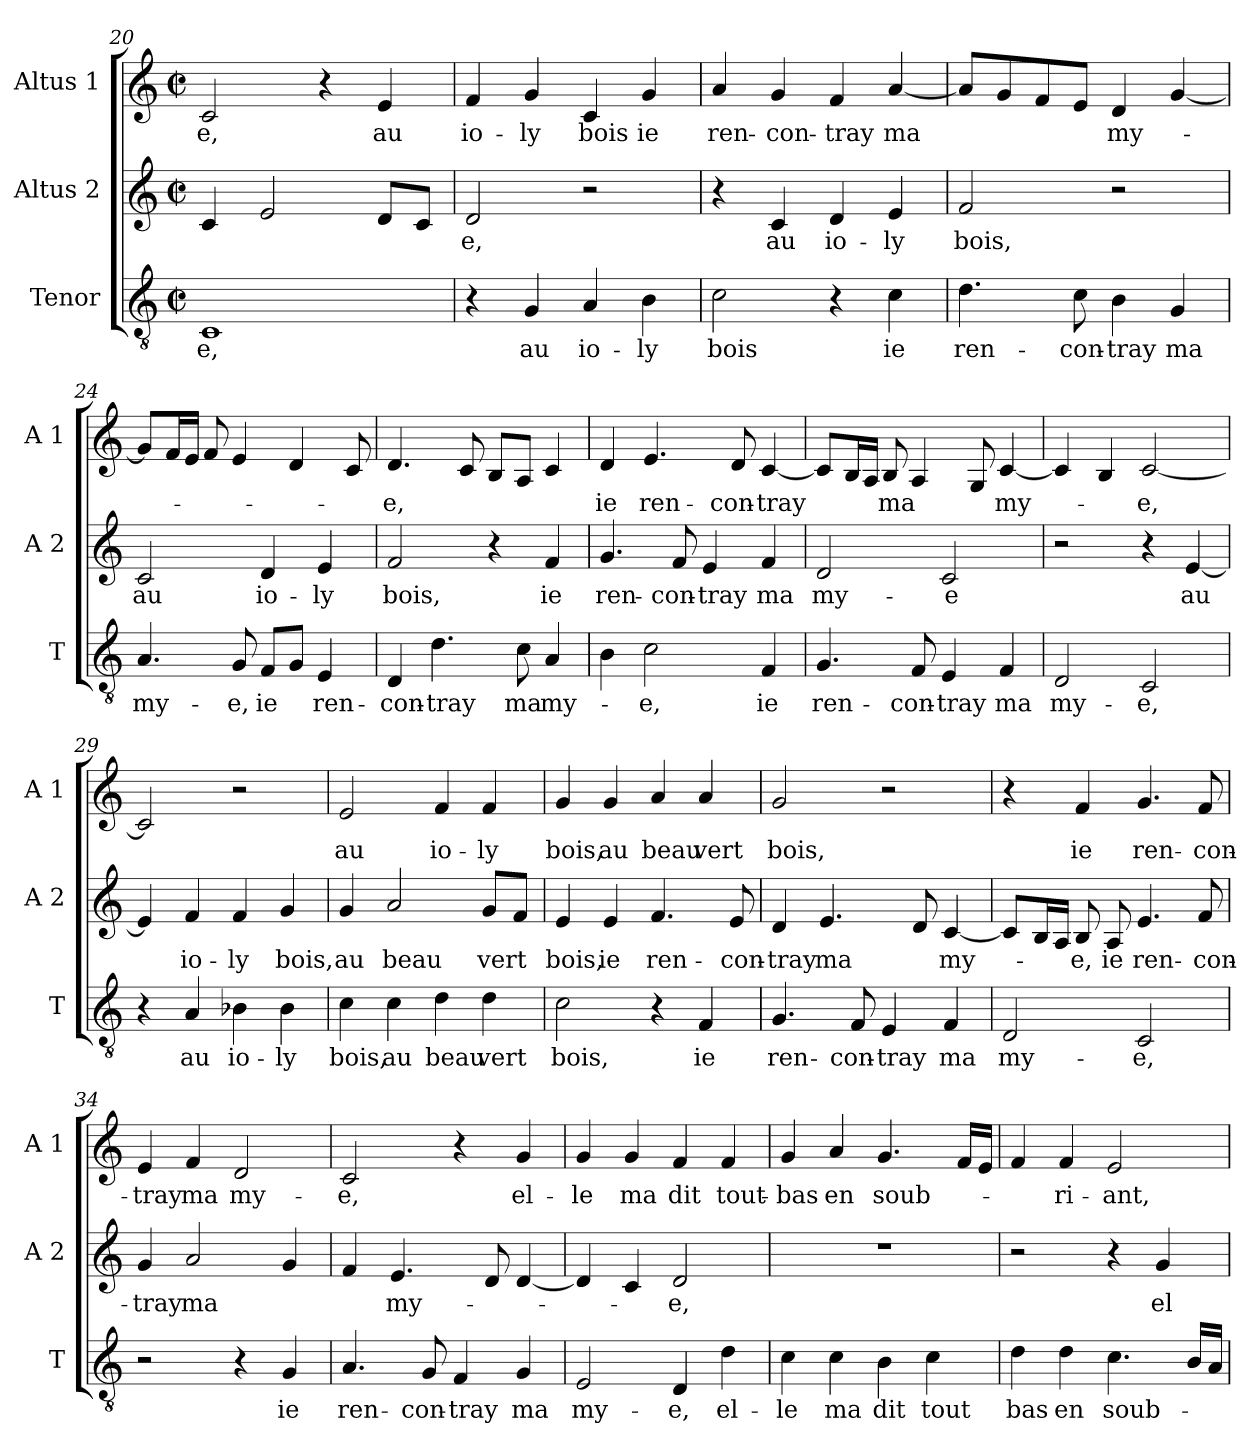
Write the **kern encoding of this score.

**kern	**text	**kern	**text	**kern	**text
*part3	*part3	*part2	*part2	*part1	*part1
*staff3	*staff3	*staff2	*staff2	*staff1	*staff1
*I"Tenor	*	*I"Altus 2	*	*I"Altus 1	*
*I'T	*	*I'A 2	*	*I'A 1	*
*clefGv2	*	*clefG2	*	*clefG2	*
*k[]	*	*k[]	*	*k[]	*
*C:	*	*C:	*	*C:	*
*M2/2	*	*M2/2	*	*M2/2	*
*met(c|)	*	*met(c|)	*	*met(c|)	*
=20	=20	=20	=20	=20	=20
!	!LO:LY:b	!	!	!	!LO:LY:b
1C	-e,	4c/	.	2c/	-e,
.	.	2e/	.	.	.
.	.	.	.	4r	.
!	!	!	!	!	!LO:LY:b
.	.	8d/L	.	4e/	au
.	.	8c/J	.	.	.
!!LO:LB:g=z
=21	=21	=21	=21	=21	=21
!	!	!	!LO:LY:b	!	!LO:LY:b
4r	.	2d/	-e,	4f/	io-
!	!LO:LY:b	!	!	!	!LO:LY:b
4G/	au	.	.	4g/	-ly
!	!LO:LY:b	!	!	!	!LO:LY:b
4A/	io-	2r	.	4c/	bois
!	!LO:LY:b	!	!	!	!LO:LY:b
4B\	-ly	.	.	4g/	ie
=22	=22	=22	=22	=22	=22
!	!LO:LY:b	!	!	!	!LO:LY:b
2c\	bois	4r	.	4a/	ren-
!	!	!	!LO:LY:b	!	!LO:LY:b
.	.	4c/	au	4g/	-con-
!	!	!	!LO:LY:b	!	!LO:LY:b
4r	.	4d/	io-	4f/	-tray
!	!LO:LY:b	!	!LO:LY:b	!	!LO:LY:b
4c\	ie	4e/	-ly	[4a/	ma
=23	=23	=23	=23	=23	=23
!	!LO:LY:b	!	!LO:LY:b	!	!
4.d\	ren-	2f/	bois,	8a/L]	.
.	.	.	.	8g/	.
.	.	.	.	8f/	.
!	!LO:LY:b	!	!	!	!
8c\	-con-	.	.	8e/J	.
!	!LO:LY:b	!	!	!	!LO:LY:b
4B\	-tray	2r	.	4d/	my-
!	!LO:LY:b	!	!	!	!
4G/	ma	.	.	[4g/	.
=24	=24	=24	=24	=24	=24
!	!LO:LY:b	!	!LO:LY:b	!	!
4.A/	my-	2c/	au	8g/L]	.
.	.	.	.	16f/L	.
.	.	.	.	16e/JJ	.
.	.	.	.	8f/	.
!	!LO:LY:b	!	!	!	!
8G/	-e,	.	.	4e/	.
!	!LO:LY:b	!	!LO:LY:b	!	!
8F/L	ie	4d/	io-	.	.
8G/J	.	.	.	4d/	.
!	!LO:LY:b	!	!LO:LY:b	!	!
4E/	ren-	4e/	-ly	.	.
.	.	.	.	8c/	.
=25	=25	=25	=25	=25	=25
!	!LO:LY:b	!	!LO:LY:b	!	!LO:LY:b
4D/	-con-	2f/	bois,	4.d/	-e,
!	!LO:LY:b	!	!	!	!
4.d\	-tray	.	.	.	.
.	.	.	.	8c/	.
.	.	4r	.	8B/L	.
!	!LO:LY:b	!	!	!	!
8c\	ma	.	.	8A/J	.
!	!LO:LY:b	!	!LO:LY:b	!	!
4A/	my-	4f/	ie	4c/	.
!!LO:LB:g=z
=26	=26	=26	=26	=26	=26
!	!	!	!LO:LY:b	!	!LO:LY:b
4B\	.	4.g/	ren-	4d/	ie
!	!LO:LY:b	!	!	!	!LO:LY:b
2c\	-e,	.	.	4.e/	ren-
!	!	!	!LO:LY:b	!	!
.	.	8f/	-con-	.	.
!	!	!	!LO:LY:b	!	!
.	.	4e/	-tray	.	.
!	!	!	!	!	!LO:LY:b
.	.	.	.	8d/	-con-
!	!LO:LY:b	!	!LO:LY:b	!	!LO:LY:b
4F/	ie	4f/	ma	[4c/	-tray
=27	=27	=27	=27	=27	=27
!	!LO:LY:b	!	!LO:LY:b	!	!
4.G/	ren-	2d/	my-	8c/L]	.
.	.	.	.	16B/L	.
.	.	.	.	16A/JJ	.
!	!	!	!	!	!LO:LY:b
.	.	.	.	8B/	ma
!	!LO:LY:b	!	!	!	!
8F/	-con-	.	.	4A/	.
!	!LO:LY:b	!	!LO:LY:b	!	!
4E/	-tray	2c/	-e	.	.
.	.	.	.	8G/	.
!	!LO:LY:b	!	!	!	!LO:LY:b
4F/	ma	.	.	[4c/	my-
=28	=28	=28	=28	=28	=28
!	!LO:LY:b	!	!	!	!
2D/	my-	2r	.	4c/]	.
.	.	.	.	4B/	.
!	!LO:LY:b	!	!	!	!LO:LY:b
2C/	-e,	4r	.	[2c/	-e,
!	!	!	!LO:LY:b	!	!
.	.	[4e/	au	.	.
=29	=29	=29	=29	=29	=29
4r	.	4e/]	.	2c/]	.
!	!LO:LY:b	!	!LO:LY:b	!	!
4A/	au	4f/	io-	.	.
!	!LO:LY:b	!	!LO:LY:b	!	!
4B-X\	io-	4f/	-ly	2r	.
!	!LO:LY:b	!	!LO:LY:b	!	!
4B-\	-ly	4g/	bois,	.	.
=30	=30	=30	=30	=30	=30
!	!LO:LY:b	!	!LO:LY:b	!	!LO:LY:b
4c\	bois,	4g/	au	2e/	au
!	!LO:LY:b	!	!LO:LY:b	!	!
4c\	au	2a/	beau	.	.
!	!LO:LY:b	!	!	!	!LO:LY:b
4d\	beau	.	.	4f/	io-
!	!LO:LY:b	!	!LO:LY:b	!	!LO:LY:b
4d\	vert	8g/L	vert	4f/	-ly
.	.	8f/J	.	.	.
!!LO:LB:g=z
=31	=31	=31	=31	=31	=31
!	!LO:LY:b	!	!LO:LY:b	!	!LO:LY:b
2c\	bois,	4e/	bois,	4g/	bois,
!	!	!	!LO:LY:b	!	!LO:LY:b
.	.	4e/	ie	4g/	au
!	!	!	!LO:LY:b	!	!LO:LY:b
4r	.	4.f/	ren-	4a/	beau
!	!LO:LY:b	!	!	!	!LO:LY:b
4F/	ie	.	.	4a/	vert
!	!	!	!LO:LY:b	!	!
.	.	8e/	-con-	.	.
=32	=32	=32	=32	=32	=32
!	!LO:LY:b	!	!LO:LY:b	!	!LO:LY:b
4.G/	ren-	4d/	-tray	2g/	bois,
!	!	!	!LO:LY:b	!	!
.	.	4.e/	ma	.	.
!	!LO:LY:b	!	!	!	!
8F/	-con-	.	.	.	.
!	!LO:LY:b	!	!	!	!
4E/	-tray	.	.	2r	.
.	.	8d/	.	.	.
!	!LO:LY:b	!	!LO:LY:b	!	!
4F/	ma	[4c/	my-	.	.
=33	=33	=33	=33	=33	=33
!	!LO:LY:b	!	!	!	!
2D/	my-	8c/L]	.	4r	.
.	.	16B/L	.	.	.
.	.	16A/JJ	.	.	.
!	!	!	!LO:LY:b	!	!LO:LY:b
.	.	8B/	-e,	4f/	ie
!	!	!	!LO:LY:b	!	!
.	.	8A/	ie	.	.
!	!LO:LY:b	!	!LO:LY:b	!	!LO:LY:b
2C/	-e,	4.e/	ren-	4.g/	ren-
!	!	!	!LO:LY:b	!	!LO:LY:b
.	.	8f/	-con-	8f/	-con-
=34	=34	=34	=34	=34	=34
!	!	!	!LO:LY:b	!	!LO:LY:b
2r	.	4g/	-tray	4e/	-tray
!	!	!	!LO:LY:b	!	!LO:LY:b
.	.	2a/	ma	4f/	ma
!	!	!	!	!	!LO:LY:b
4r	.	.	.	2d/	my-
!	!LO:LY:b	!	!	!	!
4G/	ie	4g/	.	.	.
=35	=35	=35	=35	=35	=35
!	!LO:LY:b	!	!	!	!LO:LY:b
4.A/	ren-	4f/	.	2c/	-e,
!	!	!	!LO:LY:b	!	!
.	.	4.e/	my-	.	.
!	!LO:LY:b	!	!	!	!
8G/	-con-	.	.	.	.
!	!LO:LY:b	!	!	!	!
4F/	-tray	.	.	4r	.
.	.	8d/	.	.	.
!	!LO:LY:b	!	!	!	!LO:LY:b
4G/	ma	[4d/	.	4g/	el-
!!LO:PB:g=z
=36	=36	=36	=36	=36	=36
!	!LO:LY:b	!	!	!	!LO:LY:b
2E/	my-	4d/]	.	4g/	-le
!	!	!	!	!	!LO:LY:b
.	.	4c/	.	4g/	ma
!	!LO:LY:b	!	!LO:LY:b	!	!LO:LY:b
4D/	-e,	2d/	-e,	4f/	dit
!	!LO:LY:b	!	!	!	!LO:LY:b
4d\	el-	.	.	4f/	tout-
=37	=37	=37	=37	=37	=37
!	!LO:LY:b	!	!	!	!LO:LY:b
4c\	-le	1r	.	4g/	-bas
!	!LO:LY:b	!	!	!	!LO:LY:b
4c\	ma	.	.	4a/	en
!	!LO:LY:b	!	!	!	!LO:LY:b
4B\	dit	.	.	4.g/	soub-
!	!LO:LY:b	!	!	!	!
4c\	tout	.	.	.	.
.	.	.	.	16f/LL	.
.	.	.	.	16e/JJ	.
=38	=38	=38	=38	=38	=38
!	!LO:LY:b	!	!	!	!
4d\	bas	2r	.	4f/	.
!	!LO:LY:b	!	!	!	!LO:LY:b
4d\	en	.	.	4f/	-ri-
!	!LO:LY:b	!	!	!	!LO:LY:b
4.c\	soub-	4r	.	2e/	-ant,
!	!	!	!LO:LY:b	!	!
.	.	4g/	el-	.	.
16B/LL	.	.	.	.	.
16A/JJ	.	.	.	.	.
=	=	=	=	=	=
*-	*-	*-	*-	*-	*-
